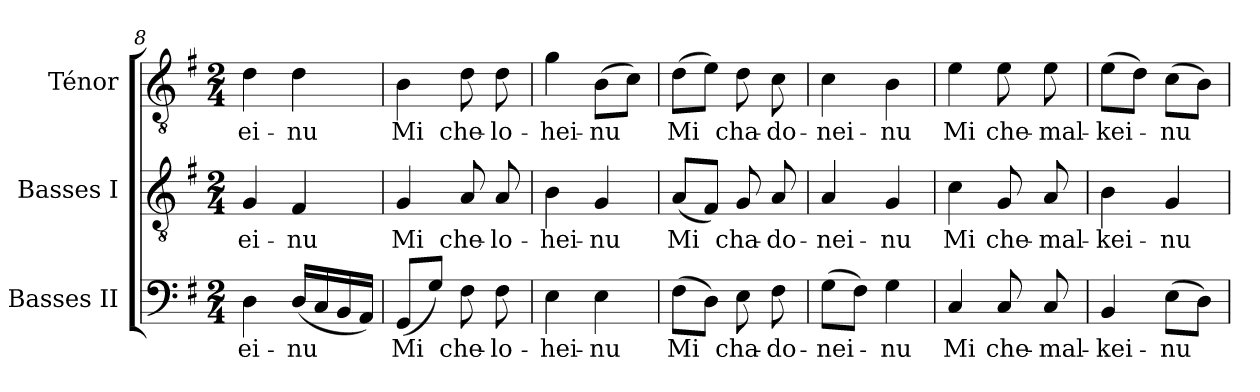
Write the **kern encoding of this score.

**kern	**text	**kern	**text	**kern	**text
*part3	*part3	*part2	*part2	*part1	*part1
*staff3	*staff3	*staff2	*staff2	*staff1	*staff1
*I"Basses II	*	*I"Basses I	*	*I"Ténor	*
*I'Basses II	*	*I'Basses I	*	*I'T.	*
*clefF4	*	*clefGv2	*	*clefGv2	*
*	*	*ITrd7c12	*	*ITrd7c12	*
*k[f#]	*	*k[f#]	*	*k[f#]	*
*G:	*	*G:	*	*G:	*
*M2/4	*	*M2/4	*	*M2/4	*
=8	=8	=8	=8	=8	=8
!	!LO:LY:b:color=#000000	!	!	!	!
!	!	!	!LO:LY:b:color=#000000	!	!
!	!	!	!	!	!LO:LY:b:color=#000000
4Di\	-ei-	4GGi/	-ei-	4Di\	-ei-
!	!LO:LY:b:color=#000000	!	!	!	!
!	!	!	!LO:LY:b:color=#000000	!	!
!	!	!	!	!	!LO:LY:b:color=#000000
(16Di/LL	-nu	4FF#i/	-nu	4Di\	-nu
16Ci/	.	.	.	.	.
16BBi/	.	.	.	.	.
16AAi/JJ)	.	.	.	.	.
=9	=9	=9	=9	=9	=9
!	!LO:LY:b:color=#000000	!	!	!	!
!	!	!	!LO:LY:b:color=#000000	!	!
!	!	!	!	!	!LO:LY:b:color=#000000
(8GGi/L	Mi	4GGi/	Mi	4BBi\	Mi
8Gi/J)	.	.	.	.	.
!	!LO:LY:b:color=#000000	!	!	!	!
!	!	!	!LO:LY:b:color=#000000	!	!
!	!	!	!	!	!LO:LY:b:color=#000000
8F#i\	che-	8AAi/	che-	8Di\	che-
!	!LO:LY:b:color=#000000	!	!	!	!
!	!	!	!LO:LY:b:color=#000000	!	!
!	!	!	!	!	!LO:LY:b:color=#000000
8F#i\	-lo-	8AAi/	-lo-	8Di\	-lo-
=10	=10	=10	=10	=10	=10
!	!LO:LY:b:color=#000000	!	!	!	!
!	!	!	!LO:LY:b:color=#000000	!	!
!	!	!	!	!	!LO:LY:b:color=#000000
4Ei\	-hei-	4BBi\	-hei-	4Gi\	-hei-
!	!LO:LY:b:color=#000000	!	!	!	!
!	!	!	!LO:LY:b:color=#000000	!	!
!	!	!	!	!	!LO:LY:b:color=#000000
4Ei\	-nu	4GGi/	-nu	(8BBi\L	-nu
.	.	.	.	8Ci\J)	.
!!LO:LB:g=z
=11	=11	=11	=11	=11	=11
!	!LO:LY:b:color=#000000	!	!	!	!
!	!	!	!LO:LY:b:color=#000000	!	!
!	!	!	!	!	!LO:LY:b:color=#000000
(8F#i\L	Mi	(8AAi/L	Mi	(8Di\L	Mi
8Di\J)	.	8FF#i/J)	.	8Ei\J)	.
!	!LO:LY:b:color=#000000	!	!	!	!
!	!	!	!LO:LY:b:color=#000000	!	!
!	!	!	!	!	!LO:LY:b:color=#000000
8Ei\	cha-	8GGi/	cha-	8Di\	cha-
!	!LO:LY:b:color=#000000	!	!	!	!
!	!	!	!LO:LY:b:color=#000000	!	!
!	!	!	!	!	!LO:LY:b:color=#000000
8F#i\	-do-	8AAi/	-do-	8Ci\	-do-
=12	=12	=12	=12	=12	=12
!	!LO:LY:b:color=#000000	!	!	!	!
!	!	!	!LO:LY:b:color=#000000	!	!
!	!	!	!	!	!LO:LY:b:color=#000000
(8Gi\L	-nei-	4AAi/	-nei-	4Ci\	-nei-
8F#i\J)	.	.	.	.	.
!	!LO:LY:b:color=#000000	!	!	!	!
!	!	!	!LO:LY:b:color=#000000	!	!
!	!	!	!	!	!LO:LY:b:color=#000000
4Gi\	-nu	4GGi/	-nu	4BBi\	-nu
=13	=13	=13	=13	=13	=13
!	!LO:LY:b:color=#000000	!	!	!	!
!	!	!	!LO:LY:b:color=#000000	!	!
!	!	!	!	!	!LO:LY:b:color=#000000
4Ci/	Mi	4Ci\	Mi	4Ei\	Mi
!	!LO:LY:b:color=#000000	!	!	!	!
!	!	!	!LO:LY:b:color=#000000	!	!
!	!	!	!	!	!LO:LY:b:color=#000000
8Ci/	che-	8GGi/	che-	8Ei\	che-
!	!LO:LY:b:color=#000000	!	!	!	!
!	!	!	!LO:LY:b:color=#000000	!	!
!	!	!	!	!	!LO:LY:b:color=#000000
8Ci/	-mal-	8AAi/	-mal-	8Ei\	-mal-
=14	=14	=14	=14	=14	=14
!	!LO:LY:b:color=#000000	!	!	!	!
!	!	!	!LO:LY:b:color=#000000	!	!
!	!	!	!	!	!LO:LY:b:color=#000000
4BBi/	-kei-	4BBi\	-kei-	(8Ei\L	-kei-
.	.	.	.	8Di\J)	.
!	!LO:LY:b:color=#000000	!	!	!	!
!	!	!	!LO:LY:b:color=#000000	!	!
!	!	!	!	!	!LO:LY:b:color=#000000
(8Ei\L	-nu	4GGi/	-nu	(8Ci\L	-nu
8Di\J)	.	.	.	8BBi\J)	.
=	=	=	=	=	=
*-	*-	*-	*-	*-	*-
